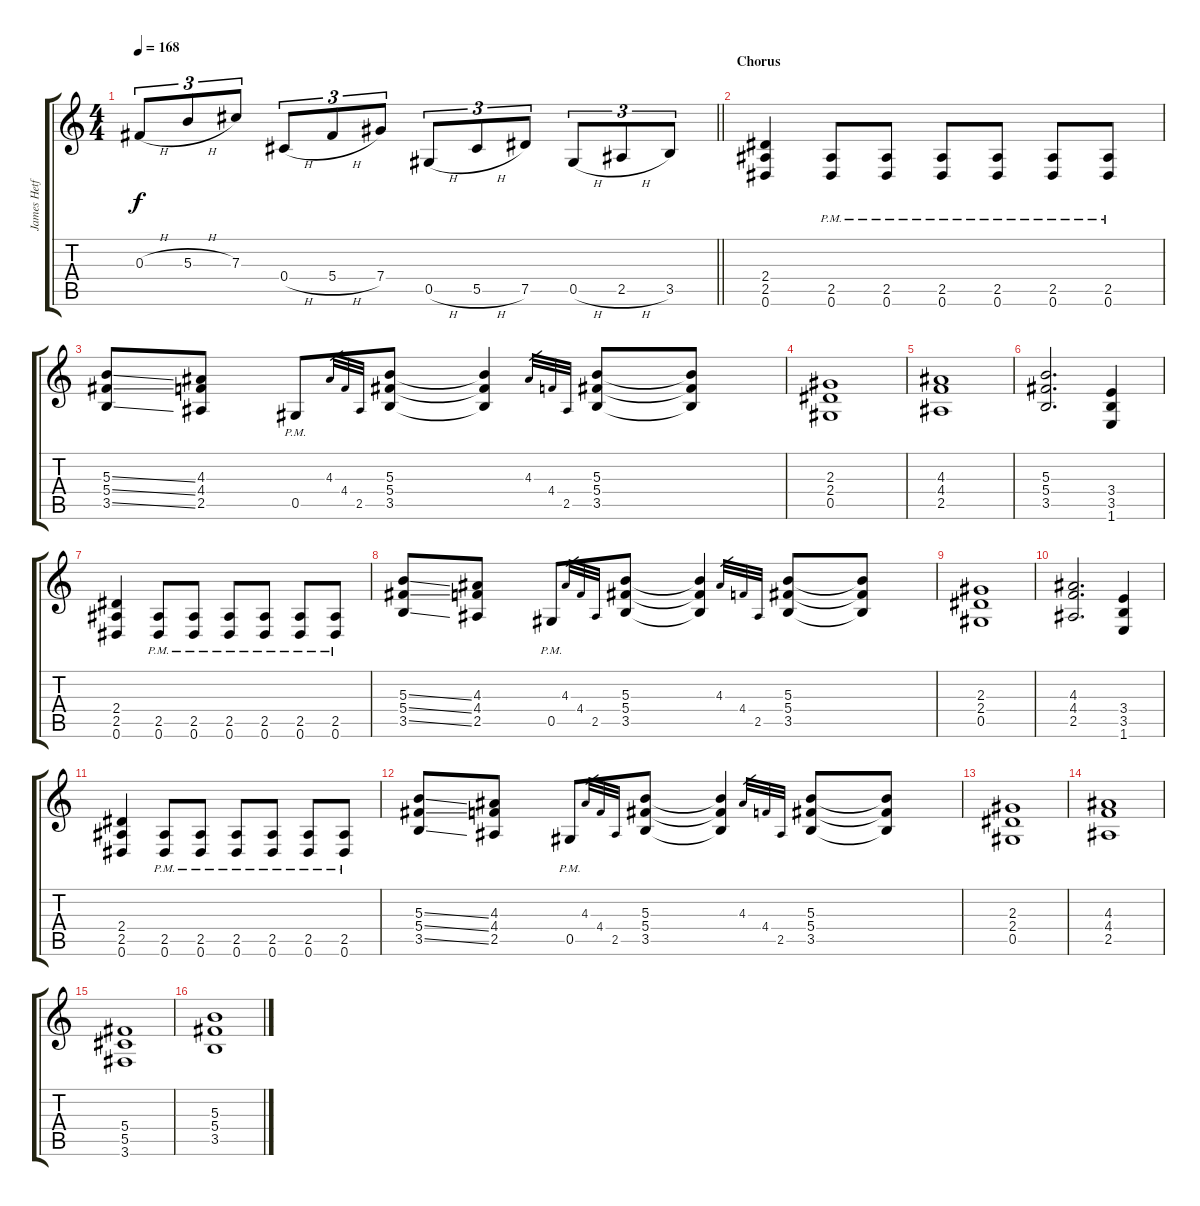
\track ("James Hetfield" "James Hetf") {instrument distortionguitar}
\staff {score tabs}
\tuning (Eb4 Bb3 Gb3 Db3 Ab2 Eb2) {hide}
\ts (4 4)
\tempo 168
\clef g2
\barLineRight lightlight
\ks c
0.3{h}.8{tu (3 2) dy f} 5.3{h}.8{tu (3 2)} 7.3.8{tu (3 2)} 0.4{h}.8{tu (3 2)} 5.4{h}.8{tu (3 2)} 7.4.8{tu (3 2)} 0.5{h}.8{tu (3 2)} 5.5{h}.8{tu (3 2)} 7.5.8{tu (3 2)} 0.5{h}.8{tu (3 2)} 2.5{h}.8{tu (3 2)} 3.5.8{tu (3 2)} |
\section ("" "Chorus")
(2.4 2.5 0.6).4 (2.5{pm} 0.6{pm}).8 (2.5{pm} 0.6{pm}).8 (2.5{pm} 0.6{pm}).8 (2.5{pm} 0.6{pm}).8 (2.5{pm} 0.6{pm}).8 (2.5{pm} 0.6{pm}).8 |
(5.3{ss} 5.4{ss} 3.5{ss}).8 (4.3 4.4 2.5).8 0.5{pm}.8 4.3.32{gr} 4.4.32{gr} 2.5.32{gr} (5.3 5.4 3.5).8 (5.3{t} 5.4{t} 3.5{t}).4 4.3.32{gr} 4.4.32{gr} 2.5.32{gr} (5.3 5.4 3.5).8 (5.3{t} 5.4{t} 3.5{t}).8 |
(2.3 2.4 0.5).1 |
(4.3 4.4 2.5).1 |
(5.3 5.4 3.5).2{d} (3.4 3.5 1.6).4 |
(2.4 2.5 0.6).4 (2.5{pm} 0.6{pm}).8 (2.5{pm} 0.6{pm}).8 (2.5{pm} 0.6{pm}).8 (2.5{pm} 0.6{pm}).8 (2.5{pm} 0.6{pm}).8 (2.5{pm} 0.6{pm}).8 |
(5.3{ss} 5.4{ss} 3.5{ss}).8 (4.3 4.4 2.5).8 0.5{pm}.8 4.3.32{gr} 4.4.32{gr} 2.5.32{gr} (5.3 5.4 3.5).8 (5.3{t} 5.4{t} 3.5{t}).4 4.3.32{gr} 4.4.32{gr} 2.5.32{gr} (5.3 5.4 3.5).8 (5.3{t} 5.4{t} 3.5{t}).8 |
(2.3 2.4 0.5).1 |
(4.3 4.4 2.5).2{d} (3.4 3.5 1.6).4 |
(2.4 2.5 0.6).4 (2.5{pm} 0.6{pm}).8 (2.5{pm} 0.6{pm}).8 (2.5{pm} 0.6{pm}).8 (2.5{pm} 0.6{pm}).8 (2.5{pm} 0.6{pm}).8 (2.5{pm} 0.6{pm}).8 |
(5.3{ss} 5.4{ss} 3.5{ss}).8 (4.3 4.4 2.5).8 0.5{pm}.8 4.3.32{gr} 4.4.32{gr} 2.5.32{gr} (5.3 5.4 3.5).8 (5.3{t} 5.4{t} 3.5{t}).4 4.3.32{gr} 4.4.32{gr} 2.5.32{gr} (5.3 5.4 3.5).8 (5.3{t} 5.4{t} 3.5{t}).8 |
(2.3 2.4 0.5).1 |
(4.3 4.4 2.5).1 |
(5.4 5.5 3.6).1 |
(5.3 5.4 3.5).1
